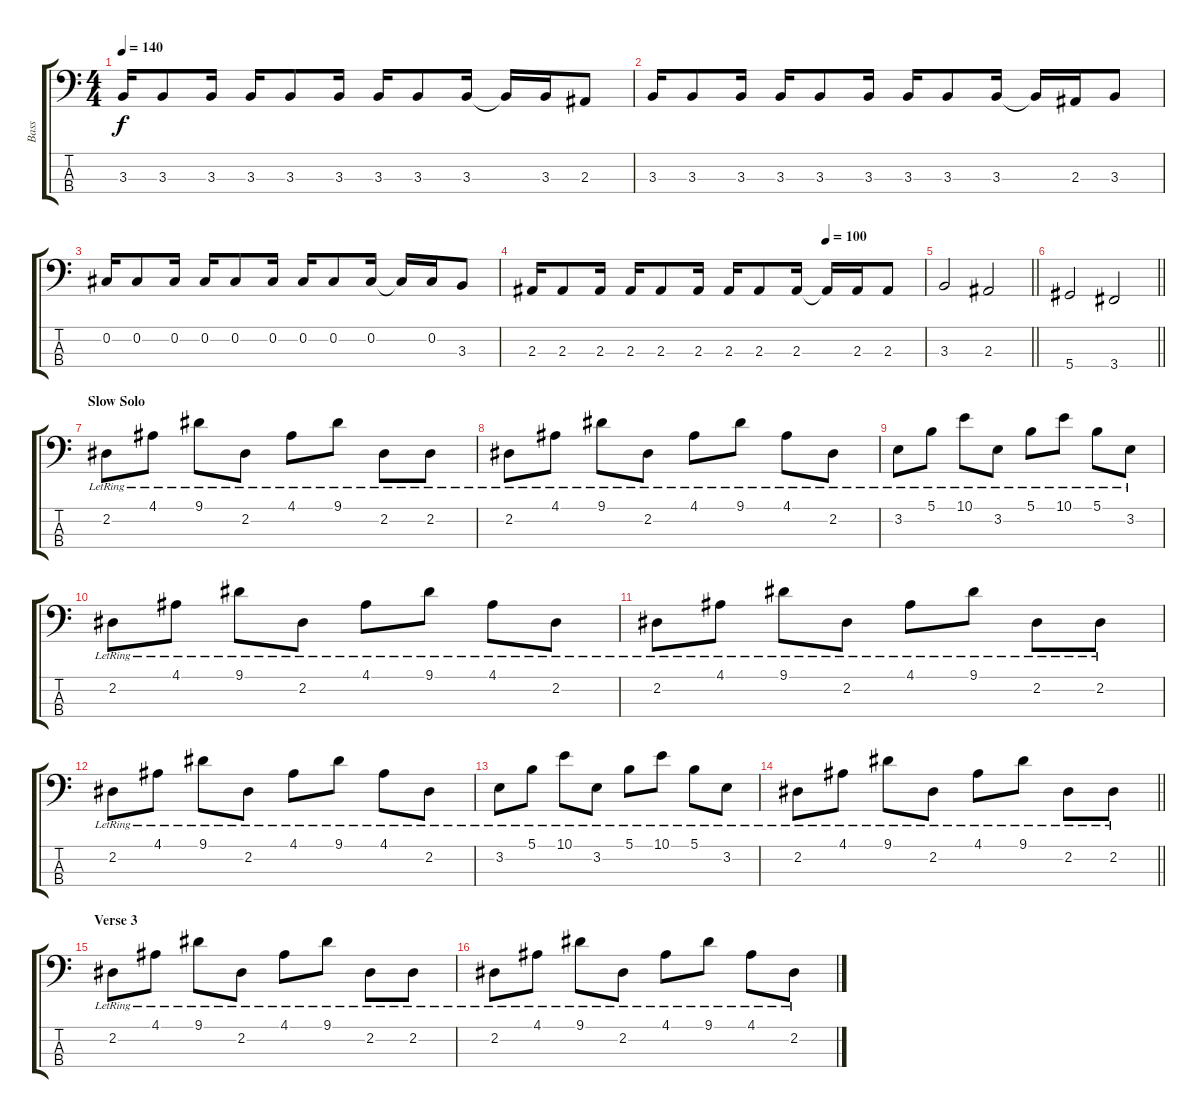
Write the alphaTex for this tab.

\track ("Bass" "Bass") {instrument electricbassfinger}
\staff {score tabs}
\tuning (Gb2 Db2 Ab1 Eb1) {hide}
\ts (4 4)
\tempo 140
\clef f4
\ks c
3.3.16{dy f} 3.3.8 3.3.16 3.3.16 3.3.8 3.3.16 3.3.16 3.3.8 3.3.16 3.3{t}.16 3.3.16 2.3.8 |
3.3.16 3.3.8 3.3.16 3.3.16 3.3.8 3.3.16 3.3.16 3.3.8 3.3.16 3.3{t}.16 2.3.16 3.3.8 |
0.2.16 0.2.8 0.2.16 0.2.16 0.2.8 0.2.16 0.2.16 0.2.8 0.2.16 0.2{t}.16 0.2.16 3.3.8 |
\tempo (100 0.75)
2.3.16 2.3.8 2.3.16 2.3.16 2.3.8 2.3.16 2.3.16 2.3.8 2.3.16 2.3{t}.16 2.3.16 2.3.8 |
\barLineRight lightlight
3.3.2 2.3.2 |
\barLineRight lightlight
5.4.2 3.4.2 |
\section ("" "Slow Solo")
2.2{lr}.8 4.1{lr}.8 9.1{lr}.8 2.2{lr}.8 4.1{lr}.8 9.1{lr}.8 2.2{lr}.8 2.2{lr}.8 |
2.2{lr}.8 4.1{lr}.8 9.1{lr}.8 2.2{lr}.8 4.1{lr}.8 9.1{lr}.8 4.1{lr}.8 2.2{lr}.8 |
3.2{lr}.8 5.1{lr}.8 10.1{lr}.8 3.2{lr}.8 5.1{lr}.8 10.1{lr}.8 5.1{lr}.8 3.2{lr}.8 |
2.2{lr}.8 4.1{lr}.8 9.1{lr}.8 2.2{lr}.8 4.1{lr}.8 9.1{lr}.8 4.1{lr}.8 2.2{lr}.8 |
2.2{lr}.8 4.1{lr}.8 9.1{lr}.8 2.2{lr}.8 4.1{lr}.8 9.1{lr}.8 2.2{lr}.8 2.2{lr}.8 |
2.2{lr}.8 4.1{lr}.8 9.1{lr}.8 2.2{lr}.8 4.1{lr}.8 9.1{lr}.8 4.1{lr}.8 2.2{lr}.8 |
3.2{lr}.8 5.1{lr}.8 10.1{lr}.8 3.2{lr}.8 5.1{lr}.8 10.1{lr}.8 5.1{lr}.8 3.2{lr}.8 |
\barLineRight lightlight
2.2{lr}.8 4.1{lr}.8 9.1{lr}.8 2.2{lr}.8 4.1{lr}.8 9.1{lr}.8 2.2{lr}.8 2.2{lr}.8 |
\section ("" "Verse 3")
2.2{lr}.8 4.1{lr}.8 9.1{lr}.8 2.2{lr}.8 4.1{lr}.8 9.1{lr}.8 2.2{lr}.8 2.2{lr}.8 |
2.2{lr}.8 4.1{lr}.8 9.1{lr}.8 2.2{lr}.8 4.1{lr}.8 9.1{lr}.8 4.1{lr}.8 2.2{lr}.8
